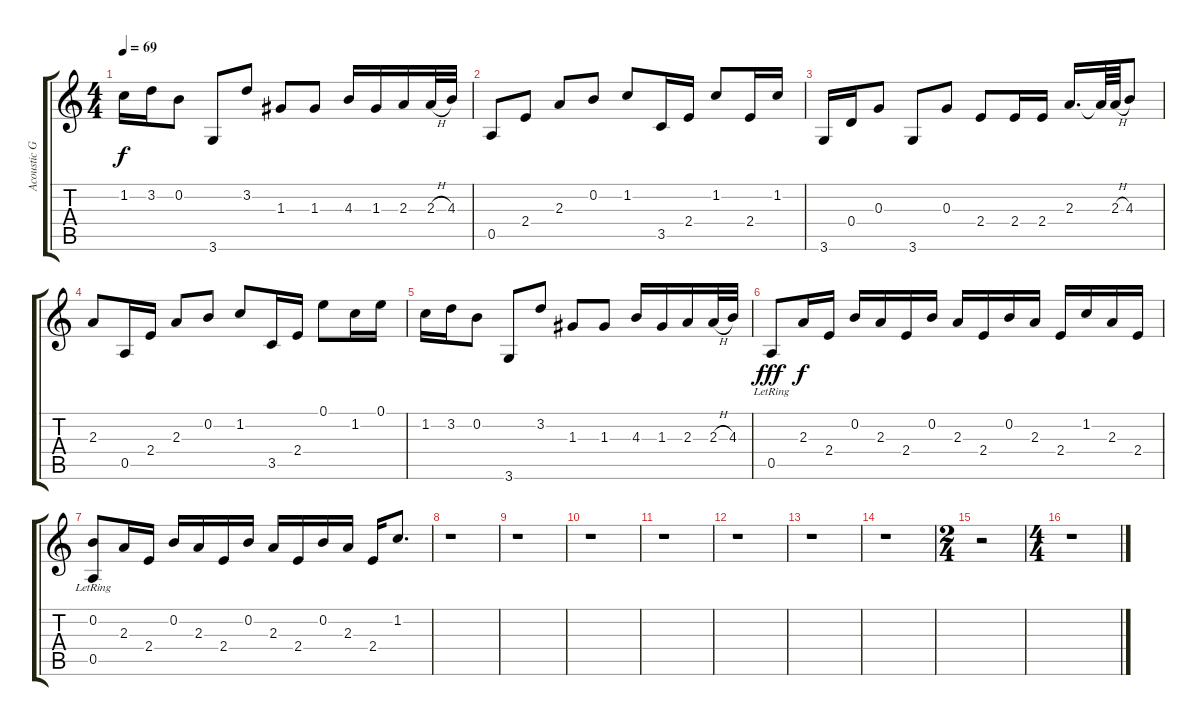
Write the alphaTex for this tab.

\track ("Acoustic Guitar" "Acoustic G") {instrument acousticguitarnylon}
\staff {score tabs}
\tuning (E4 B3 G3 D3 A2 E2) {hide}
\ts (4 4)
\tempo 69
\clef g2
\ks c
1.2.16{dy f} 3.2.16 0.2.8 3.6.8 3.2.8 1.3.8 1.3.8 4.3.16 1.3.16 2.3.16 2.3{h}.32 4.3.32 |
0.5.8 2.4.8 2.3.8 0.2.8 1.2.8 3.5.16 2.4.16 1.2.8 2.4.16 1.2.16 |
3.6.16 0.4.16 0.3.8 3.6.8 0.3.8 2.4.8 2.4.16 2.4.16 2.3.16{d} 2.3{t}.64 2.3{h}.64 4.3.8 |
2.3.8 0.5.16 2.4.16 2.3.8 0.2.8 1.2.8 3.5.16 2.4.16 0.1.8 1.2.16 0.1.16 |
1.2.16 3.2.16 0.2.8 3.6.8 3.2.8 1.3.8 1.3.8 4.3.16 1.3.16 2.3.16 2.3{h}.32 4.3.32 |
0.5{lr}.8{dy fff} 2.3.16{dy f} 2.4.16 0.2.16 2.3.16 2.4.16 0.2.16 2.3.16 2.4.16 0.2.16 2.3.16 2.4.16 1.2.16 2.3.16 2.4.16 |
(0.2{lr} 0.5{lr}).8 2.3.16 2.4.16 0.2.16 2.3.16 2.4.16 0.2.16 2.3.16 2.4.16 0.2.16 2.3.16 2.4.16 1.2.8{d} |
r.1 |
r.1 |
r.1 |
r.1 |
r.1 |
r.1 |
r.1 |
\ts (2 4)
r.2 |
\ts (4 4)
r.1
